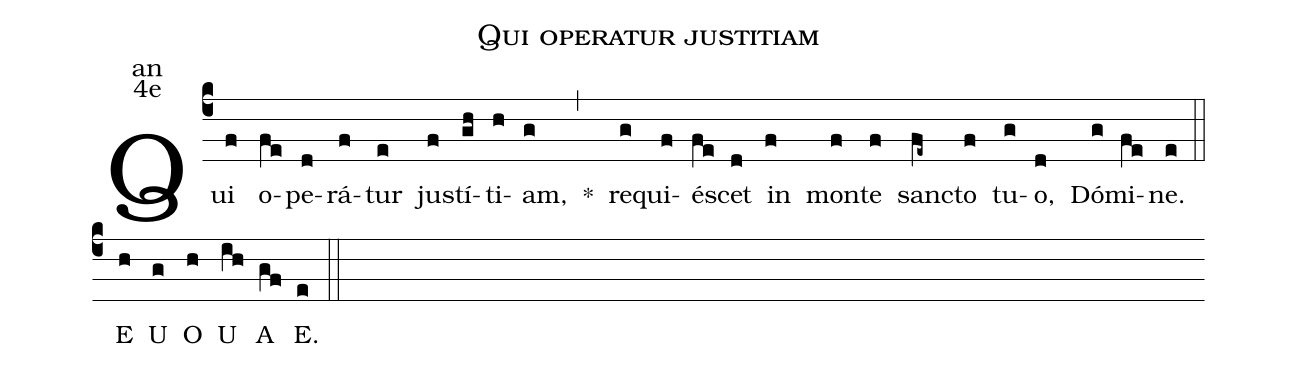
name:Qui operatur justitiam;
office-part:an;
mode:4e;
%%
(c4)Qui(f) o(fe)pe(d)rá(f)tur(e) jus(f)tí(gh)ti(h)am,(g) <sp>*</sp>(,) re(g)qui(f)é(fe)scet(d) in(f) mon(f)te(f) sanc(fe~)to(f) tu(g)o,(d) Dó(g)mi(fe)ne.(e) (::) <eu>E(h) U(g) O(h) U(ih) A(gf) E.(e) </eu>(::)
